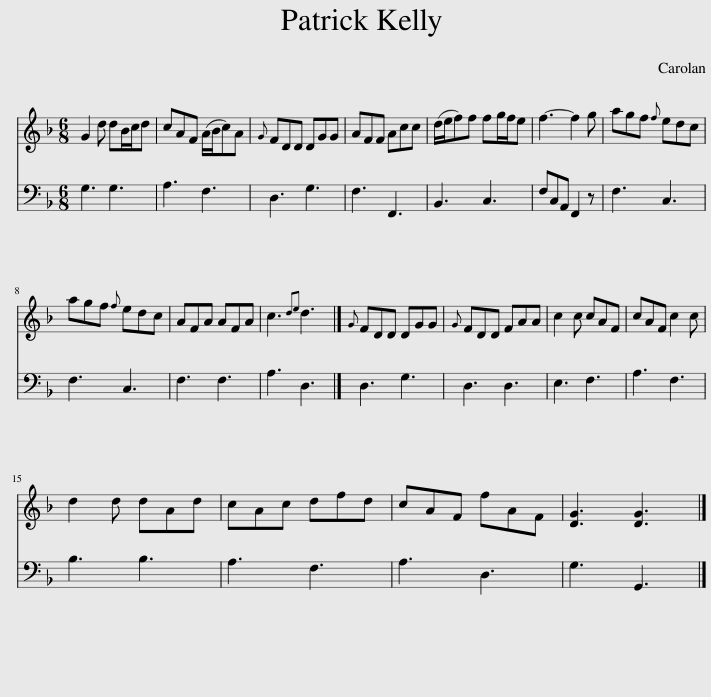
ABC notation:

X:1
%%score 1 2
L:1/8
M:6/8
I:linebreak $
K:F
V:1 treble
V:2 bass
V:1
 G2 d dB/c/d | cAF (A/B/c)A |{G} FDD DGG | AFF Acc | (d/e/f)f fg/f/e | %5
 f3- f2 g | agf{f} edc |$ agf{f} edc | AFA AFA | c3{de} d3 |] %10
{G} FDD DGG |{G} FDD FAA | c2 c cAF | cAF c2 c |$ d2 d dAd | %15
 cAc dfd | cAF fAF | [DG]3 [DG]3 |] %18
V:2
 G,3 G,3 | A,3 F,3 | D,3 G,3 | F,3 F,,3 | B,,3 C,3 | %5
 F,C,A,, F,,2 z | F,3 C,3 |$ F,3 C,3 | F,3 F,3 | A,3 D,3 |] %10
 D,3 G,3 | D,3 D,3 | E,3 F,3 | A,3 F,3 |$ B,3 B,3 | %15
 A,3 F,3 | A,3 D,3 | G,3 G,,3 |] %18
